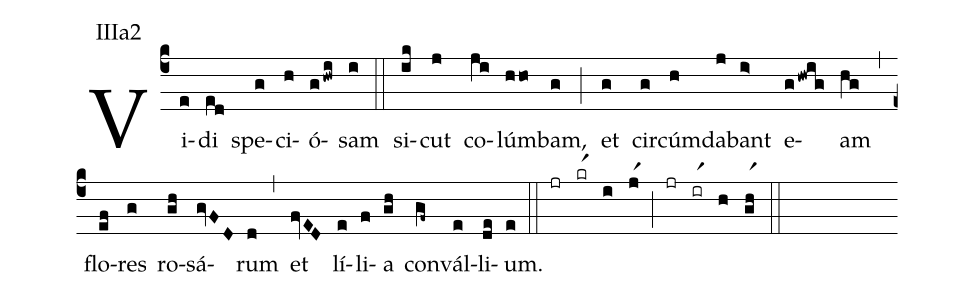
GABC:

annotation: IIIa2;
%%
(c4)Vi(e)di(ed) spe(g)ci(h)ó(ghwi)sam(i) (::) si(ik)cut(j) co(ji)lúm(hho)bam,(g) (;) et(g) cir(g)cúm(h)da(j)bant(i>) e(ghwig)am(hg) (,) flo(ef)res(g) ro(gh)sá(gvFD)rum(d) (,) et(fvED) lí(e)li(f)a(gh) con(gf~)vál(e)li(de)um.(e) (::) (jr)(krr1)(i)(jr1)(;)(jr)(irr1)(h)(ghr1)(::)
